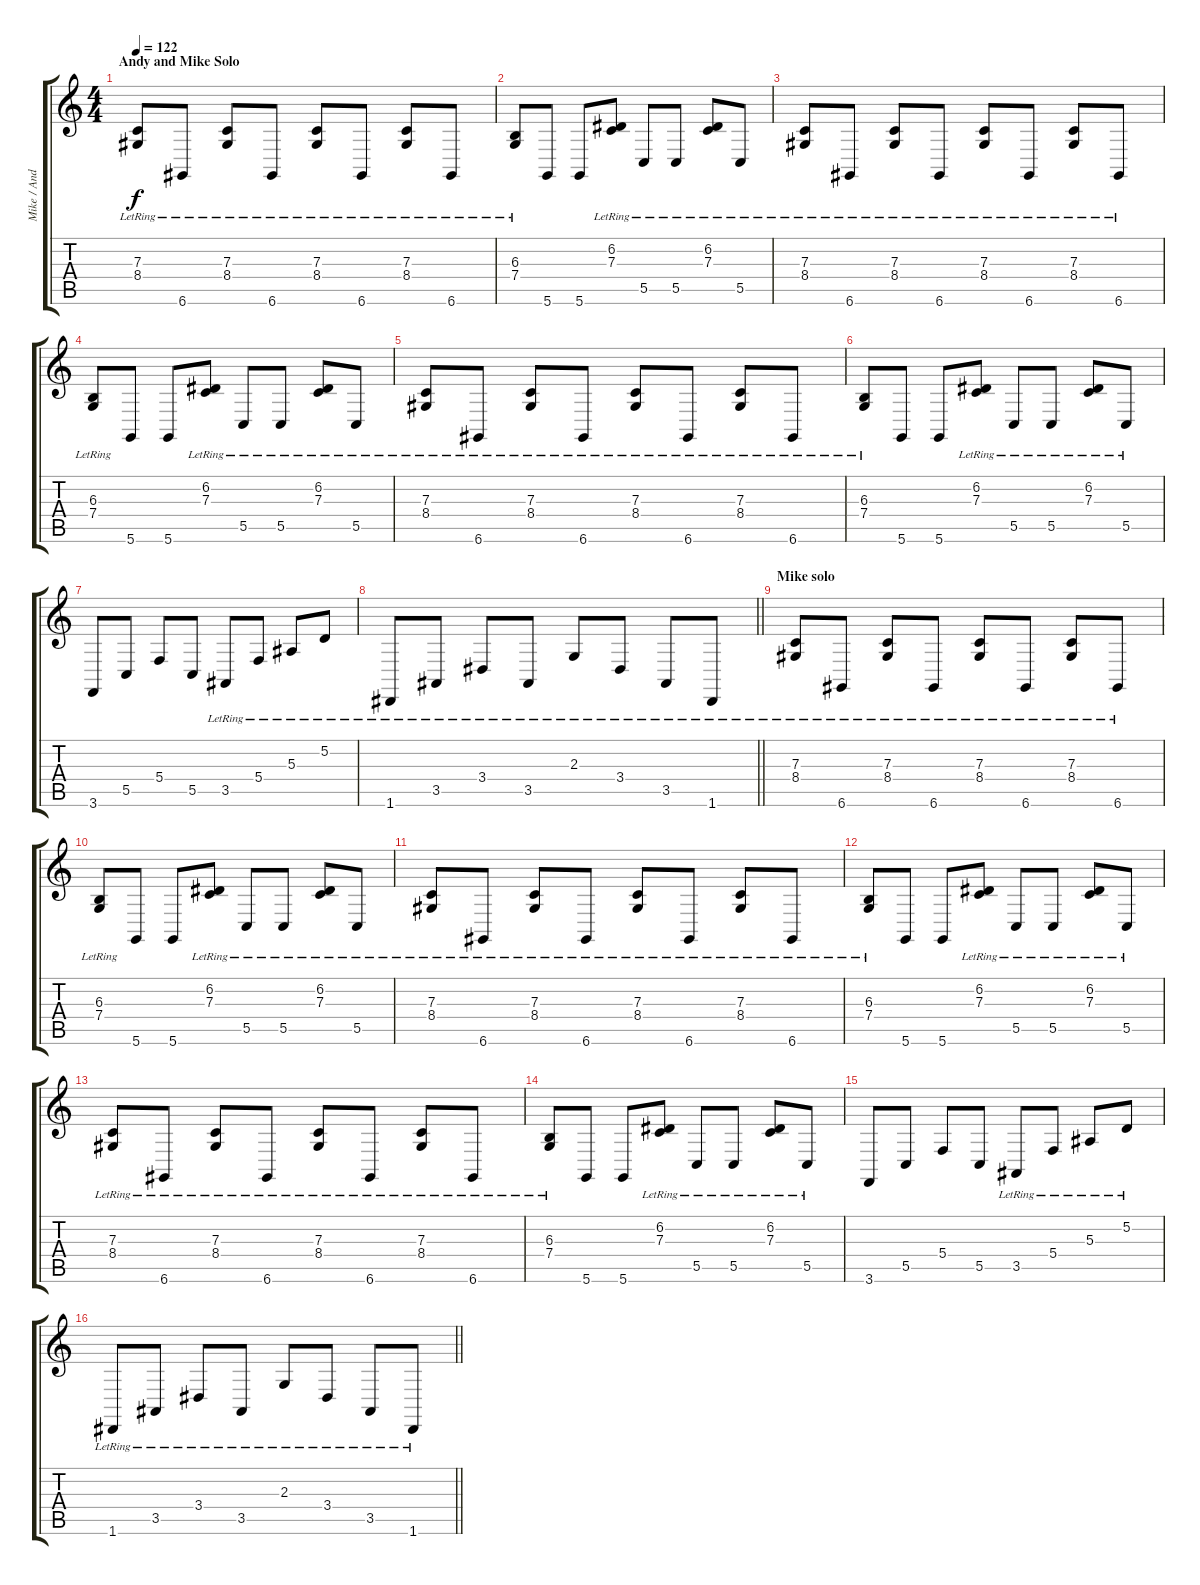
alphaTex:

\track ("Mike / Andy Fills" "Mike / And") {instrument harpsichord}
\staff {score tabs}
\tuning (D4 A3 F3 C3 G2 D2) {hide}
\ts (4 4)
\section ("" "Andy and Mike Solo")
\tempo 122
\clef g2
\ks c
(7.3{lr} 8.4{lr}).8{dy f} 6.6{lr}.8 (7.3{lr} 8.4{lr}).8 6.6{lr}.8 (7.3{lr} 8.4{lr}).8 6.6{lr}.8 (7.3{lr} 8.4{lr}).8 6.6{lr}.8 |
(6.3{lr} 7.4).8 5.6.8 5.6.8 (6.2{lr} 7.3{lr}).8 5.5{lr}.8 5.5{lr}.8 (6.2{lr} 7.3{lr}).8 5.5{lr}.8 |
(7.3{lr} 8.4{lr}).8 6.6{lr}.8 (7.3{lr} 8.4{lr}).8 6.6{lr}.8 (7.3{lr} 8.4{lr}).8 6.6{lr}.8 (7.3{lr} 8.4{lr}).8 6.6{lr}.8 |
(6.3{lr} 7.4).8 5.6.8 5.6.8 (6.2{lr} 7.3{lr}).8 5.5{lr}.8 5.5{lr}.8 (6.2{lr} 7.3{lr}).8 5.5{lr}.8 |
(7.3{lr} 8.4{lr}).8 6.6{lr}.8 (7.3{lr} 8.4{lr}).8 6.6{lr}.8 (7.3{lr} 8.4{lr}).8 6.6{lr}.8 (7.3{lr} 8.4{lr}).8 6.6{lr}.8 |
(6.3{lr} 7.4).8 5.6.8 5.6.8 (6.2{lr} 7.3{lr}).8 5.5{lr}.8 5.5{lr}.8 (6.2{lr} 7.3{lr}).8 5.5{lr}.8 |
3.6.8 5.5.8 5.4.8 5.5.8 3.5{lr}.8 5.4{lr}.8 5.3{lr}.8 5.2{lr}.8 |
\barLineRight lightlight
1.6{lr}.8 3.5{lr}.8 3.4{lr}.8 3.5{lr}.8 2.3{lr}.8 3.4{lr}.8 3.5{lr}.8 1.6{lr}.8 |
\section ("" "Mike solo")
(7.3{lr} 8.4{lr}).8 6.6{lr}.8 (7.3{lr} 8.4{lr}).8 6.6{lr}.8 (7.3{lr} 8.4{lr}).8 6.6{lr}.8 (7.3{lr} 8.4{lr}).8 6.6{lr}.8 |
(6.3{lr} 7.4).8 5.6.8 5.6.8 (6.2{lr} 7.3{lr}).8 5.5{lr}.8 5.5{lr}.8 (6.2{lr} 7.3{lr}).8 5.5{lr}.8 |
(7.3{lr} 8.4{lr}).8 6.6{lr}.8 (7.3{lr} 8.4{lr}).8 6.6{lr}.8 (7.3{lr} 8.4{lr}).8 6.6{lr}.8 (7.3{lr} 8.4{lr}).8 6.6{lr}.8 |
(6.3{lr} 7.4).8 5.6.8 5.6.8 (6.2{lr} 7.3{lr}).8 5.5{lr}.8 5.5{lr}.8 (6.2{lr} 7.3{lr}).8 5.5{lr}.8 |
(7.3{lr} 8.4{lr}).8 6.6{lr}.8 (7.3{lr} 8.4{lr}).8 6.6{lr}.8 (7.3{lr} 8.4{lr}).8 6.6{lr}.8 (7.3{lr} 8.4{lr}).8 6.6{lr}.8 |
(6.3{lr} 7.4).8 5.6.8 5.6.8 (6.2{lr} 7.3{lr}).8 5.5{lr}.8 5.5{lr}.8 (6.2{lr} 7.3{lr}).8 5.5{lr}.8 |
3.6.8 5.5.8 5.4.8 5.5.8 3.5{lr}.8 5.4{lr}.8 5.3{lr}.8 5.2{lr}.8 |
\barLineRight lightlight
1.6{lr}.8 3.5{lr}.8 3.4{lr}.8 3.5{lr}.8 2.3{lr}.8 3.4{lr}.8 3.5{lr}.8 1.6{lr}.8
